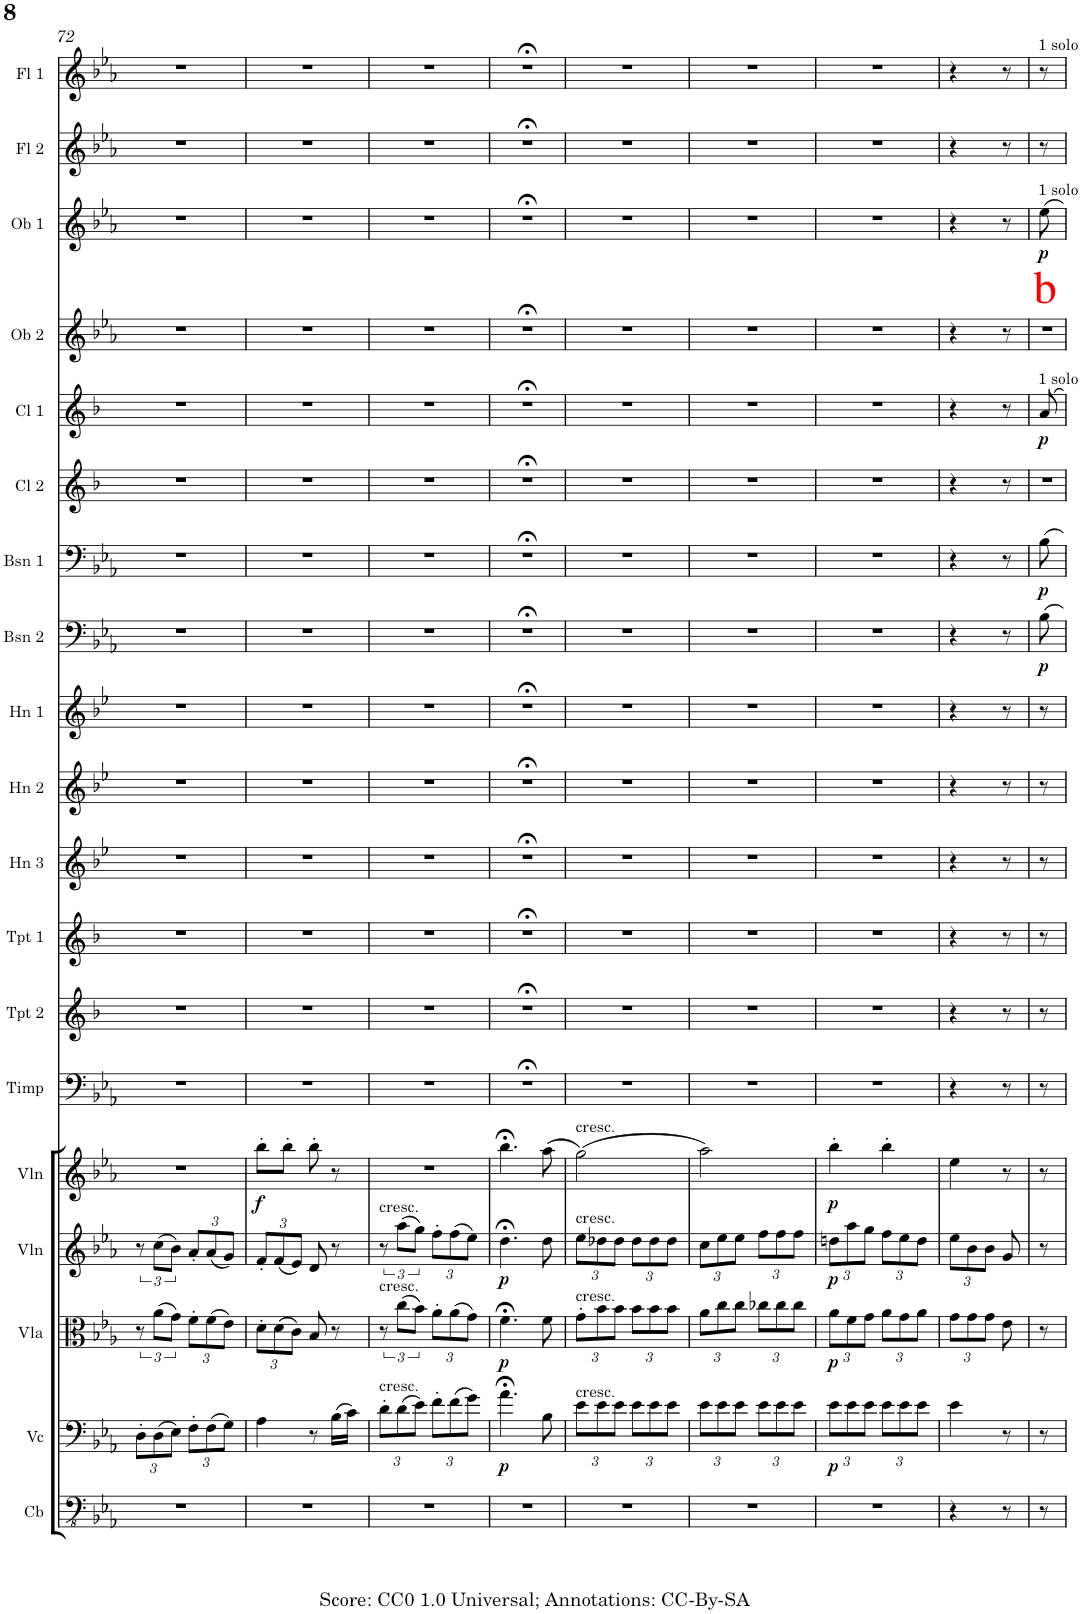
**kern	**kern	**dynam	**kern	**dynam	**kern	**dynam	**kern	**dynam	**kern	**kern	**kern	**kern	**kern	**kern	**kern	**dynam	**kern	**dynam	**kern	**kern	**dynam	**kern	**kern	**text	**dynam	**kern	**kern
*part19	*part18	*part18	*part17	*part17	*part16	*part16	*part15	*part15	*part14	*part13	*part12	*part11	*part10	*part9	*part8	*part8	*part7	*part7	*part6	*part5	*part5	*part4	*part3	*part3	*part3	*part2	*part1
*staff19	*staff18	*staff18	*staff17	*staff17	*staff16	*staff16	*staff15	*staff15	*staff14	*staff13	*staff12	*staff11	*staff10	*staff9	*staff8	*staff8	*staff7	*staff7	*staff6	*staff5	*staff5	*staff4	*staff3	*staff3	*staff3	*staff2	*staff1
*I"Contrabass	*I"Violoncello	*	*I"Viola	*	*I"Violin	*	*I"Violin	*	*I"Timpani	*I"Bb Trumpet 2	*I"Bb Trumpet 1	*I"F Horn 3	*I"F Horn 2	*I"F Horn 1	*I"Bassoon 2	*	*I"Bassoon 1	*	*I"Bb Clarinet 2	*I"Bb Clarinet 1	*	*I"Oboe 2	*I"Oboe 1	*	*	*I"Flute 2	*I"Flute 1
*I'Cb	*I'Vc	*	*I'Vla	*	*I'Vln	*	*I'Vln	*	*I'Timp	*I'Tpt 2	*I'Tpt 1	*I'Hn 3	*I'Hn 2	*I'Hn 1	*I'Bsn 2	*	*I'Bsn 1	*	*I'Cl 2	*I'Cl 1	*	*I'Ob 2	*I'Ob 1	*	*	*I'Fl 2	*I'Fl 1
!!LO:PB:g=z
*clefFv4	*clefF4	*	*clefC3	*	*clefG2	*	*clefG2	*	*clefF4	*clefG2	*clefG2	*clefG2	*clefG2	*clefG2	*clefF4	*	*clefF4	*	*clefG2	*clefG2	*	*clefG2	*clefG2	*	*	*clefG2	*clefG2
*	*	*	*	*	*	*	*	*	*	*Trd1c2	*Trd1c2	*Trd4c7	*Trd4c7	*Trd4c7	*	*	*	*	*Trd1c2	*Trd1c2	*	*	*	*	*	*	*
*k[b-e-a-]	*k[b-e-a-]	*	*k[b-e-a-]	*	*k[b-e-a-]	*	*k[b-e-a-]	*	*k[b-e-a-]	*k[b-]	*k[b-]	*k[b-e-]	*k[b-e-]	*k[b-e-]	*k[b-e-a-]	*	*k[b-e-a-]	*	*k[b-]	*k[b-]	*	*k[b-e-a-]	*k[b-e-a-]	*	*	*k[b-e-a-]	*k[b-e-a-]
*M2/4	*M2/4	*	*M2/4	*	*M2/4	*	*M2/4	*	*M2/4	*M2/4	*M2/4	*M2/4	*M2/4	*M2/4	*M2/4	*	*M2/4	*	*M2/4	*M2/4	*	*M2/4	*M2/4	*	*	*M2/4	*M2/4
*	*Xbrackettup	*	*	*	*	*	*	*	*	*	*	*	*	*	*	*	*	*	*	*	*	*	*	*	*	*	*
=72	=72	=72	=72	=72	=72	=72	=72	=72	=72	=72	=72	=72	=72	=72	=72	=72	=72	=72	=72	=72	=72	=72	=72	=72	=72	=72	=72
2r	12D'\L	.	12r	.	12r	.	2r	.	2r	2r	2r	2r	2r	2r	2r	.	2r	.	2r	2r	.	2r	2r	.	.	2r	2r
.	(12D\	.	(12a-\L	.	(12cc\L	.	.	.	.	.	.	.	.	.	.	.	.	.	.	.	.	.	.	.	.	.	.
.	12E-\J)	.	12g\J)	.	12b-\J)	.	.	.	.	.	.	.	.	.	.	.	.	.	.	.	.	.	.	.	.	.	.
*	*	*	*Xbrackettup	*	*Xbrackettup	*	*	*	*	*	*	*	*	*	*	*	*	*	*	*	*	*	*	*	*	*	*
.	12F'\L	.	12f'\L	.	12a-'/L	.	.	.	.	.	.	.	.	.	.	.	.	.	.	.	.	.	.	.	.	.	.
.	(12F\	.	(12f\	.	(12a-/	.	.	.	.	.	.	.	.	.	.	.	.	.	.	.	.	.	.	.	.	.	.
.	12G\J)	.	12e-\J)	.	12g/J)	.	.	.	.	.	.	.	.	.	.	.	.	.	.	.	.	.	.	.	.	.	.
=73	=73	=73	=73	=73	=73	=73	=73	=73	=73	=73	=73	=73	=73	=73	=73	=73	=73	=73	=73	=73	=73	=73	=73	=73	=73	=73	=73
!	!	!	!	!	!	!	!	!LO:DY:b	!	!	!	!	!	!	!	!	!	!	!	!	!	!	!	!	!	!	!
2r	4A-\	.	12d'\L	.	12f'/L	.	8bb-'\L	f	2r	2r	2r	2r	2r	2r	2r	.	2r	.	2r	2r	.	2r	2r	.	.	2r	2r
.	.	.	(12d\	.	(12f/	.	.	.	.	.	.	.	.	.	.	.	.	.	.	.	.	.	.	.	.	.	.
.	.	.	.	.	.	.	8bb-'\J	.	.	.	.	.	.	.	.	.	.	.	.	.	.	.	.	.	.	.	.
.	.	.	12c\J)	.	12e-/J)	.	.	.	.	.	.	.	.	.	.	.	.	.	.	.	.	.	.	.	.	.	.
.	8r	.	8B-/	.	8d/	.	8bb-'\	.	.	.	.	.	.	.	.	.	.	.	.	.	.	.	.	.	.	.	.
.	(16B-\LL	.	8r	.	8r	.	8r	.	.	.	.	.	.	.	.	.	.	.	.	.	.	.	.	.	.	.	.
.	16c\JJ)	.	.	.	.	.	.	.	.	.	.	.	.	.	.	.	.	.	.	.	.	.	.	.	.	.	.
=74	=74	=74	=74	=74	=74	=74	=74	=74	=74	=74	=74	=74	=74	=74	=74	=74	=74	=74	=74	=74	=74	=74	=74	=74	=74	=74	=74
*	*	*	*brackettup	*	*brackettup	*	*	*	*	*	*	*	*	*	*	*	*	*	*	*	*	*	*	*	*	*	*
!	!	!	!	!	!LO:TX:a:t=cresc.	!	!	!	!	!	!	!	!	!	!	!	!	!	!	!	!	!	!	!	!	!	!
!	!	!	!LO:TX:a:t=cresc.	!	!	!	!	!	!	!	!	!	!	!	!	!	!	!	!	!	!	!	!	!	!	!	!
!	!LO:TX:a:t=cresc.	!	!	!	!	!	!	!	!	!	!	!	!	!	!	!	!	!	!	!	!	!	!	!	!	!	!
2r	12d'\L	.	12r	.	12r	.	2r	.	2r	2r	2r	2r	2r	2r	2r	.	2r	.	2r	2r	.	2r	2r	.	.	2r	2r
.	(12d\	.	(12cc\L	.	(12aa-\L	.	.	.	.	.	.	.	.	.	.	.	.	.	.	.	.	.	.	.	.	.	.
.	12e-\J)	.	12b-\J)	.	12gg\J)	.	.	.	.	.	.	.	.	.	.	.	.	.	.	.	.	.	.	.	.	.	.
*	*	*	*Xbrackettup	*	*Xbrackettup	*	*	*	*	*	*	*	*	*	*	*	*	*	*	*	*	*	*	*	*	*	*
.	12f'\L	.	12a-'\L	.	12ff'\L	.	.	.	.	.	.	.	.	.	.	.	.	.	.	.	.	.	.	.	.	.	.
.	(12f\	.	(12a-\	.	(12ff\	.	.	.	.	.	.	.	.	.	.	.	.	.	.	.	.	.	.	.	.	.	.
.	12g\J)	.	12g\J)	.	12ee-\J)	.	.	.	.	.	.	.	.	.	.	.	.	.	.	.	.	.	.	.	.	.	.
=75	=75	=75	=75	=75	=75	=75	=75	=75	=75	=75	=75	=75	=75	=75	=75	=75	=75	=75	=75	=75	=75	=75	=75	=75	=75	=75	=75
!	!	!LO:DY:b	!	!LO:DY:b	!	!LO:DY:b	!	!	!	!	!	!	!	!	!	!	!	!	!	!	!	!	!	!	!	!	!
2r	4.a-;<\	p	4.f;<\	p	4.dd;<\	p	4.bb-;<\	.	2r;<	2r;<	2r;<	2r;<	2r;<	2r;<	2r;<	.	2r;<	.	2r;<	2r;<	.	2r;<	2r;<	.	.	2r;<	2r;<
.	8B-\	.	8f\	.	8dd\	.	(8aa-\	.	.	.	.	.	.	.	.	.	.	.	.	.	.	.	.	.	.	.	.
=76	=76	=76	=76	=76	=76	=76	=76	=76	=76	=76	=76	=76	=76	=76	=76	=76	=76	=76	=76	=76	=76	=76	=76	=76	=76	=76	=76
!	!	!	!	!	!	!	!LO:TX:a:t=cresc.	!	!	!	!	!	!	!	!	!	!	!	!	!	!	!	!	!	!	!	!
!	!	!	!	!	!LO:TX:a:t=cresc.	!	!	!	!	!	!	!	!	!	!	!	!	!	!	!	!	!	!	!	!	!	!
!	!	!	!LO:TX:a:t=cresc.	!	!	!	!	!	!	!	!	!	!	!	!	!	!	!	!	!	!	!	!	!	!	!	!
!	!LO:TX:a:t=cresc.	!	!	!	!	!	!	!	!	!	!	!	!	!	!	!	!	!	!	!	!	!	!	!	!	!	!
2r	12e-\L	.	12g'\L	.	12ee-\L	.	(2gg\)	.	2r	2r	2r	2r	2r	2r	2r	.	2r	.	2r	2r	.	2r	2r	.	.	2r	2r
.	12e-\	.	12b-\	.	12dd-X\	.	.	.	.	.	.	.	.	.	.	.	.	.	.	.	.	.	.	.	.	.	.
.	12e-\J	.	12b-\J	.	12dd-\J	.	.	.	.	.	.	.	.	.	.	.	.	.	.	.	.	.	.	.	.	.	.
.	12e-\L	.	12b-\L	.	12dd-\L	.	.	.	.	.	.	.	.	.	.	.	.	.	.	.	.	.	.	.	.	.	.
.	12e-\	.	12b-\	.	12dd-\	.	.	.	.	.	.	.	.	.	.	.	.	.	.	.	.	.	.	.	.	.	.
.	12e-\J	.	12b-\J	.	12dd-\J	.	.	.	.	.	.	.	.	.	.	.	.	.	.	.	.	.	.	.	.	.	.
=77	=77	=77	=77	=77	=77	=77	=77	=77	=77	=77	=77	=77	=77	=77	=77	=77	=77	=77	=77	=77	=77	=77	=77	=77	=77	=77	=77
2r	12e-\L	.	12a-\L	.	12cc\L	.	2aa-\)	.	2r	2r	2r	2r	2r	2r	2r	.	2r	.	2r	2r	.	2r	2r	.	.	2r	2r
.	12e-\	.	12cc\	.	12ee-\	.	.	.	.	.	.	.	.	.	.	.	.	.	.	.	.	.	.	.	.	.	.
.	12e-\J	.	12cc\J	.	12ee-\J	.	.	.	.	.	.	.	.	.	.	.	.	.	.	.	.	.	.	.	.	.	.
.	12e-\L	.	12cc-X\L	.	12ff\L	.	.	.	.	.	.	.	.	.	.	.	.	.	.	.	.	.	.	.	.	.	.
.	12e-\	.	12cc-\	.	12ff\	.	.	.	.	.	.	.	.	.	.	.	.	.	.	.	.	.	.	.	.	.	.
.	12e-\J	.	12cc-\J	.	12ff\J	.	.	.	.	.	.	.	.	.	.	.	.	.	.	.	.	.	.	.	.	.	.
=78	=78	=78	=78	=78	=78	=78	=78	=78	=78	=78	=78	=78	=78	=78	=78	=78	=78	=78	=78	=78	=78	=78	=78	=78	=78	=78	=78
!	!	!LO:DY:b	!	!LO:DY:b	!	!LO:DY:b	!	!LO:DY:b	!	!	!	!	!	!	!	!	!	!	!	!	!	!	!	!	!	!	!
2r	12e-\L	p	12a-\L	p	12ddn\L	p	4bb-'\	p	2r	2r	2r	2r	2r	2r	2r	.	2r	.	2r	2r	.	2r	2r	.	.	2r	2r
.	12e-\	.	12f\	.	12aa-\	.	.	.	.	.	.	.	.	.	.	.	.	.	.	.	.	.	.	.	.	.	.
.	12e-\J	.	12g\J	.	12gg\J	.	.	.	.	.	.	.	.	.	.	.	.	.	.	.	.	.	.	.	.	.	.
.	12e-\L	.	12a-\L	.	12ff\L	.	4bb-'\	.	.	.	.	.	.	.	.	.	.	.	.	.	.	.	.	.	.	.	.
.	12e-\	.	12g\	.	12ee-\	.	.	.	.	.	.	.	.	.	.	.	.	.	.	.	.	.	.	.	.	.	.
.	12e-\J	.	12a-\J	.	12dd\J	.	.	.	.	.	.	.	.	.	.	.	.	.	.	.	.	.	.	.	.	.	.
=79	=79	=79	=79	=79	=79	=79	=79	=79	=79	=79	=79	=79	=79	=79	=79	=79	=79	=79	=79	=79	=79	=79	=79	=79	=79	=79	=79
4r	4e-\	.	12g\L	.	12ee-\L	.	4ee-\	.	4r	4r	4r	4r	4r	4r	4r	.	4r	.	4r	4r	.	4r	4r	.	.	4r	4r
.	.	.	12g\	.	12b-\	.	.	.	.	.	.	.	.	.	.	.	.	.	.	.	.	.	.	.	.	.	.
.	.	.	12g\J	.	12b-\J	.	.	.	.	.	.	.	.	.	.	.	.	.	.	.	.	.	.	.	.	.	.
8r	8r	.	8e-\	.	8g/	.	8r	.	8r	8r	8r	8r	8r	8r	8r	.	8r	.	8r	8r	.	8r	8r	.	.	8r	8r
=80	=80	=80	=80	=80	=80	=80	=80	=80	=80	=80	=80	=80	=80	=80	=80	=80	=80	=80	=80	=80	=80	=80	=80	=80	=80	=80	=80
!	!	!	!	!	!	!	!	!	!	!	!	!	!	!	!	!	!	!	!	!	!	!	!	!	!	!	!LO:TX:a:t=1 solo
!	!	!	!	!	!	!	!	!	!	!	!	!	!	!	!	!	!	!	!	!	!	!	!LO:TX:a:t=1 solo	!	!	!	!
!	!	!	!	!	!	!	!	!	!	!	!	!	!	!	!	!	!	!	!	!LO:TX:a:t=1 solo	!	!	!	!	!	!	!
!	!	!	!	!	!	!	!	!	!	!	!	!	!	!	!	!LO:DY:b	!	!LO:DY:b	!	!	!LO:DY:b	!	!	!LO:LY:b:color=#FF0000	!LO:DY:b	!	!
8r	8r	.	8r	.	8r	.	8r	.	8r	8r	8r	8r	8r	8r	8B-\	p	8B-\	p	2r	8a/	p	2r	8ee-\	b	p	8r	8r
4.ryy	4.ryy	.	4.ryy	.	4.ryy	.	4.ryy	.	4.ryy	4.ryy	4.ryy	4.ryy	4.ryy	4.ryy	4.ryy	.	4.ryy	.	.	4.ryy	.	.	4.ryy	.	.	4.ryy	4.ryy
=	=	=	=	=	=	=	=	=	=	=	=	=	=	=	=	=	=	=	=	=	=	=	=	=	=	=	=
*-	*-	*-	*-	*-	*-	*-	*-	*-	*-	*-	*-	*-	*-	*-	*-	*-	*-	*-	*-	*-	*-	*-	*-	*-	*-	*-	*-
